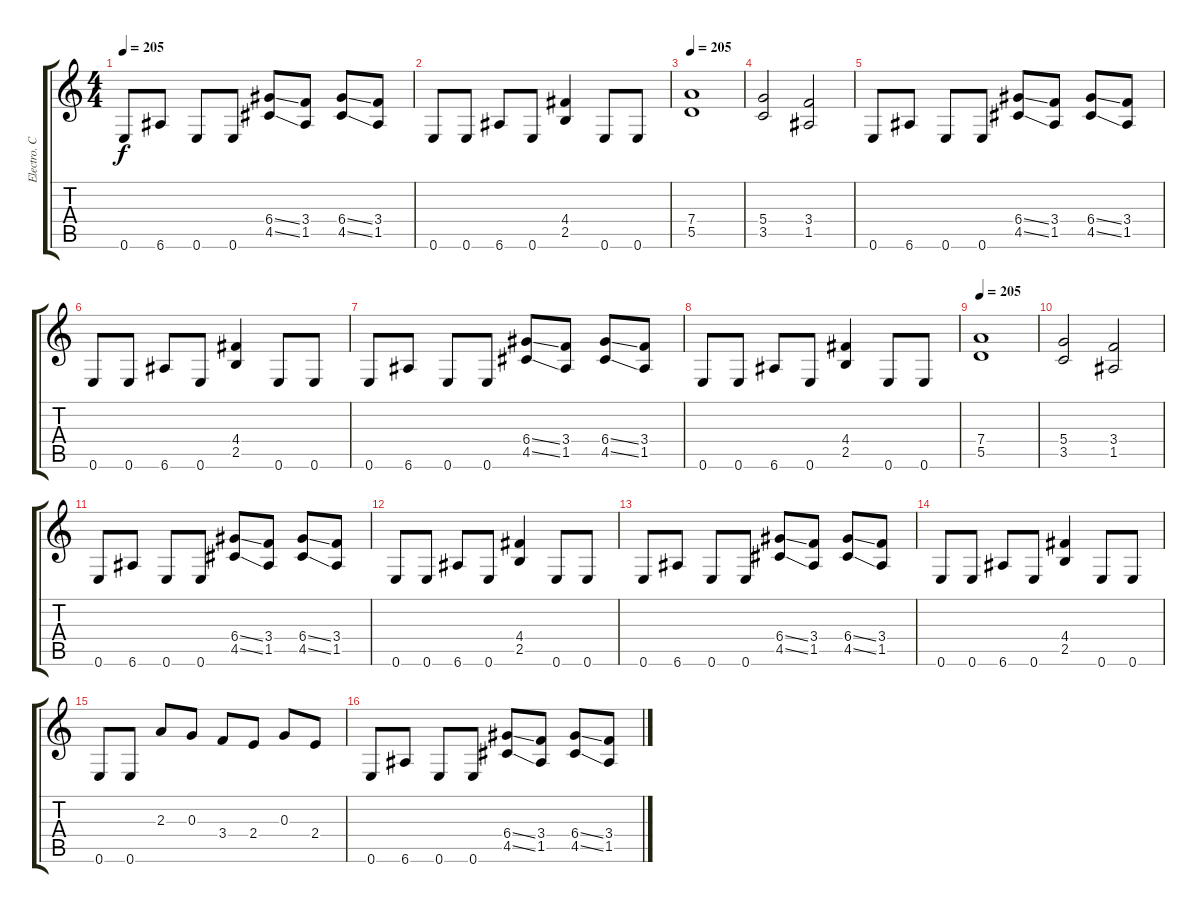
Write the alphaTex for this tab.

\track ("Electro. Clair" "Electro. C") {instrument electricguitarclean}
\staff {score tabs}
\tuning (E4 B3 G3 D3 A2 E2) {hide}
\ts (4 4)
\tempo 205
\clef g2
\ks c
0.6.8{dy f} 6.6.8 0.6.8 0.6.8 (6.4{ss} 4.5{ss}).8 (3.4 1.5).8 (6.4{ss} 4.5{ss}).8 (3.4 1.5).8 |
0.6.8 0.6.8 6.6.8 0.6.8 (4.4 2.5).4 0.6.8 0.6.8 |
\tempo 205
(7.4 5.5).1{instrument distortionguitar} |
(5.4 3.5).2 (3.4 1.5).2 |
0.6.8 6.6.8 0.6.8 0.6.8 (6.4{ss} 4.5{ss}).8 (3.4 1.5).8 (6.4{ss} 4.5{ss}).8 (3.4 1.5).8 |
0.6.8 0.6.8 6.6.8 0.6.8 (4.4 2.5).4 0.6.8 0.6.8 |
0.6.8 6.6.8 0.6.8 0.6.8 (6.4{ss} 4.5{ss}).8 (3.4 1.5).8 (6.4{ss} 4.5{ss}).8 (3.4 1.5).8 |
0.6.8 0.6.8 6.6.8 0.6.8 (4.4 2.5).4 0.6.8 0.6.8 |
\tempo 205
(7.4 5.5).1{instrument distortionguitar} |
(5.4 3.5).2 (3.4 1.5).2 |
0.6.8 6.6.8 0.6.8 0.6.8 (6.4{ss} 4.5{ss}).8 (3.4 1.5).8 (6.4{ss} 4.5{ss}).8 (3.4 1.5).8 |
0.6.8 0.6.8 6.6.8 0.6.8 (4.4 2.5).4 0.6.8 0.6.8 |
0.6.8 6.6.8 0.6.8 0.6.8 (6.4{ss} 4.5{ss}).8 (3.4 1.5).8 (6.4{ss} 4.5{ss}).8 (3.4 1.5).8 |
0.6.8 0.6.8 6.6.8 0.6.8 (4.4 2.5).4 0.6.8 0.6.8 |
0.6.8 0.6.8 2.3.8 0.3.8 3.4.8 2.4.8 0.3.8 2.4.8 |
0.6.8 6.6.8 0.6.8 0.6.8 (6.4{ss} 4.5{ss}).8 (3.4 1.5).8 (6.4{ss} 4.5{ss}).8 (3.4 1.5).8
